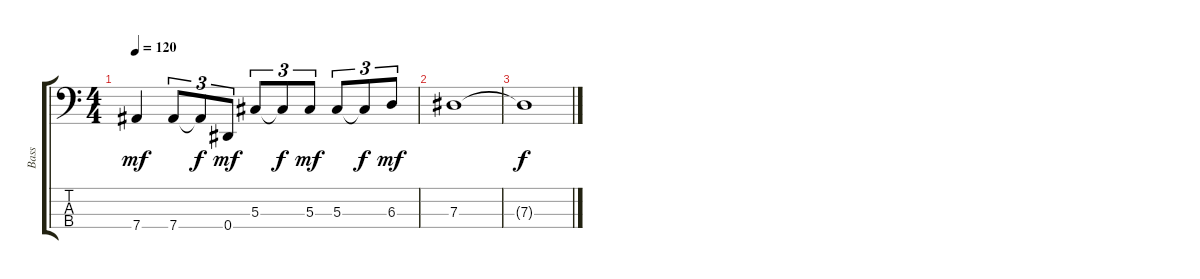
\track ("Bass" "Bass") {instrument electricbasspick}
\staff {score tabs}
\tuning (Gb2 Db2 Ab1 Eb1) {hide}
\ts (4 4)
\tempo 120
\clef f4
\ks c
7.4.4{dy mf} 7.4.8{tu (3 2)} 7.4{t}.8{tu (3 2) dy f} 0.4.8{tu (3 2) dy mf} 5.3.8{tu (3 2)} 5.3{t}.8{tu (3 2) dy f} 5.3.8{tu (3 2) dy mf} 5.3.8{tu (3 2)} 5.3{t}.8{tu (3 2) dy f} 6.3.8{tu (3 2) dy mf} |
7.3.1 |
7.3{t}.1{dy f}
